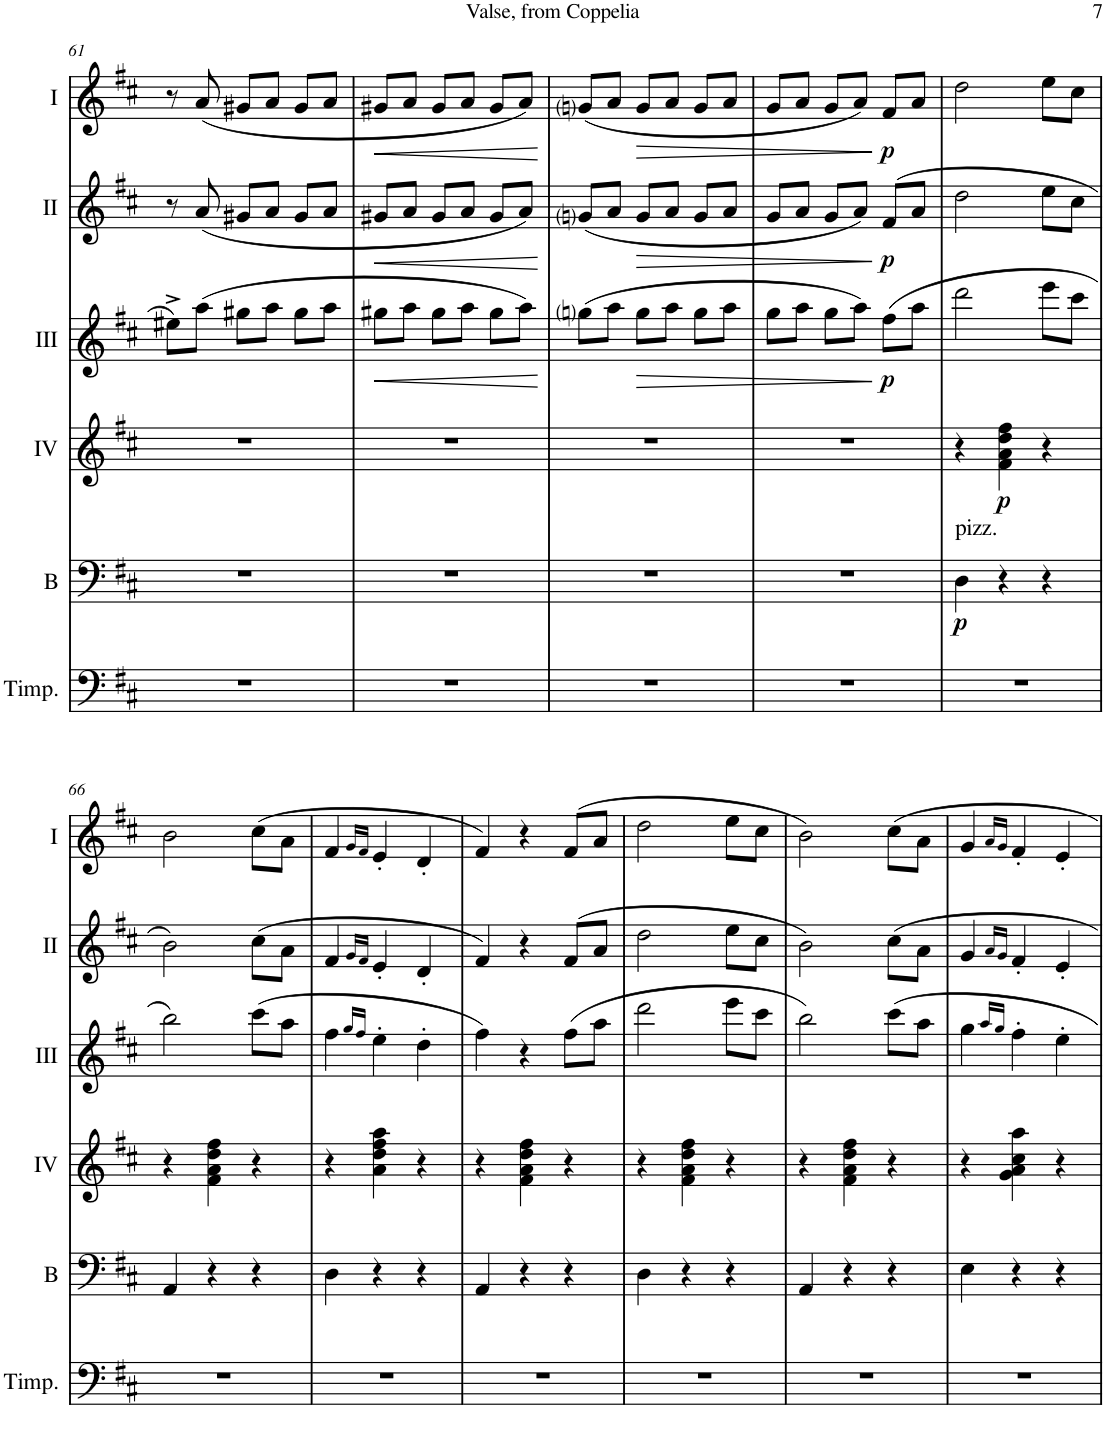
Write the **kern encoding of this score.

**kern	**kern	**dynam	**kern	**dynam	**kern	**dynam	**kern	**dynam	**kern	**dynam
*part6	*part5	*part5	*part4	*part4	*part3	*part3	*part2	*part2	*part1	*part1
*staff6	*staff5	*staff5	*staff4	*staff4	*staff3	*staff3	*staff2	*staff2	*staff1	*staff1
*I"Timpani	*I"Bass	*	*I"Acc. 4	*	*I"Acc. 3	*	*I"Acc. 2	*	*I"Acc. 1	*
*I'Timp.	*I'B	*	*	*	*	*	*	*	*	*
!!LO:PB:g=z
*clefF4	*clefF4	*	*clefG2	*	*clefG2	*	*clefG2	*	*clefG2	*
*	*Trd7c12	*	*Trd7c12	*	*Trd7c12	*	*	*	*	*
*k[f#c#]	*k[f#c#]	*	*k[f#c#]	*	*k[f#c#]	*	*k[f#c#]	*	*k[f#c#]	*
*M3/4	*M3/4	*	*M3/4	*	*M3/4	*	*M3/4	*	*M3/4	*
=61	=61	=61	=61	=61	=61	=61	=61	=61	=61	=61
2.r	2.r	.	2.r	.	8ee#X^\L	.	8r	.	8r	.
.	.	.	.	.	(8aa\J	.	(8a/	.	(8a/	.
.	.	.	.	.	8gg#X\L	.	8g#X/L	.	8g#X/L	.
.	.	.	.	.	8aa\J	.	8a/J	.	8a/J	.
.	.	.	.	.	8gg#\L	.	8g#/L	.	8g#/L	.
.	.	.	.	.	8aa\J	.	8a/J	.	8a/J	.
=62	=62	=62	=62	=62	=62	=62	=62	=62	=62	=62
!	!	!	!	!	!	!LO:HP:b	!	!LO:HP:b	!	!LO:HP:b
2.r	2.r	.	2.r	.	8gg#X\L	<	8g#X/L	<	8g#X/L	<
.	.	.	.	.	8aa\J	.	8a/J	.	8a/J	.
.	.	.	.	.	8gg#\L	.	8g#/L	.	8g#/L	.
.	.	.	.	.	8aa\J	.	8a/J	.	8a/J	.
.	.	.	.	.	8gg#\L	.	8g#/L	.	8g#/L	.
.	.	.	.	.	8aa\J)	.	8a/J)	.	8a/J)	.
.	.	.	.	.	.	[	.	[	.	[
=63	=63	=63	=63	=63	=63	=63	=63	=63	=63	=63
2.r	2.r	.	2.r	.	(8ggni\L	.	(8gni/L	.	(8gni/L	.
.	.	.	.	.	8aa\J	.	8a/J	.	8a/J	.
!	!	!	!	!	!	!LO:HP:b	!	!LO:HP:b	!	!LO:HP:b
.	.	.	.	.	8gg\L	>	8g/L	>	8g/L	>
.	.	.	.	.	8aa\J	.	8a/J	.	8a/J	.
.	.	.	.	.	8gg\L	.	8g/L	.	8g/L	.
.	.	.	.	.	8aa\J	.	8a/J	.	8a/J	.
=64	=64	=64	=64	=64	=64	=64	=64	=64	=64	=64
2.r	2.r	.	2.r	.	8gg\L	.	8g/L	.	8g/L	.
.	.	.	.	.	8aa\J	.	8a/J	.	8a/J	.
.	.	.	.	.	8gg\L	.	8g/L	.	8g/L	.
.	.	.	.	.	8aa\J)	.	8a/J)	.	8a/J)	.
!	!	!	!	!	!	!LO:DY:n=1:b	!	!LO:DY:n=1:b	!	!LO:DY:n=1:b
.	.	.	.	.	(8ff#\L	] p	(8f#/L	] p	8f#/L	] p
.	.	.	.	.	8aa\J	.	8a/J	.	8a/J	.
=65	=65	=65	=65	=65	=65	=65	=65	=65	=65	=65
!	!LO:TX:a:t=pizz.	!	!	!	!	!	!	!	!	!
!	!	!LO:DY:b	!	!	!	!	!	!	!	!
2.r	4D\	p	4r	.	2ddd\	.	2dd\	.	2dd\	.
!	!	!	!	!LO:DY:b	!	!	!	!	!	!
.	4r	.	4f#\ 4a\ 4dd\ 4ff#\	p	.	.	.	.	.	.
.	4r	.	4r	.	8eee\L	.	8ee\L	.	8ee\L	.
.	.	.	.	.	8ccc#\J	.	8cc#\J	.	8cc#\J	.
!!LO:LB:g=z
=66	=66	=66	=66	=66	=66	=66	=66	=66	=66	=66
2.r	4AA/	.	4r	.	2bb\)	.	2b\)	.	2b\	.
.	4r	.	4f#\ 4a\ 4dd\ 4ff#\	.	.	.	.	.	.	.
.	4r	.	4r	.	(8ccc#\L	.	(8cc#\L	.	(8cc#\L	.
.	.	.	.	.	8aa\J	.	8a\J	.	8a\J	.
=67	=67	=67	=67	=67	=67	=67	=67	=67	=67	=67
2.r	4D\	.	4r	.	4ff#\	.	4f#/	.	4f#/	.
.	.	.	.	.	16qgg/LL	.	16qg/LL	.	16qg/LL	.
.	.	.	.	.	16qff#/JJ	.	16qf#/JJ	.	16qf#/JJ	.
.	4r	.	4a\ 4dd\ 4ff#\ 4aa\	.	4ee'\	.	4e'/	.	4e'/	.
.	4r	.	4r	.	4dd'\	.	4d'/	.	4d'/	.
=68	=68	=68	=68	=68	=68	=68	=68	=68	=68	=68
2.r	4AA/	.	4r	.	4ff#\)	.	4f#/)	.	4f#/)	.
.	4r	.	4f#\ 4a\ 4dd\ 4ff#\	.	4r	.	4r	.	4r	.
.	4r	.	4r	.	(8ff#\L	.	(8f#/L	.	(8f#/L	.
.	.	.	.	.	8aa\J	.	8a/J	.	8a/J	.
=69	=69	=69	=69	=69	=69	=69	=69	=69	=69	=69
2.r	4D\	.	4r	.	2ddd\	.	2dd\	.	2dd\	.
.	4r	.	4f#\ 4a\ 4dd\ 4ff#\	.	.	.	.	.	.	.
.	4r	.	4r	.	8eee\L	.	8ee\L	.	8ee\L	.
.	.	.	.	.	8ccc#\J	.	8cc#\J	.	8cc#\J	.
=70	=70	=70	=70	=70	=70	=70	=70	=70	=70	=70
2.r	4AA/	.	4r	.	2bb\)	.	2b\)	.	2b\)	.
.	4r	.	4f#\ 4a\ 4dd\ 4ff#\	.	.	.	.	.	.	.
.	4r	.	4r	.	8ccc#\L	.	8cc#\L	.	8cc#\L	.
.	.	.	.	.	8aa\J	.	8a\J	.	8a\J	.
=71	=71	=71	=71	=71	=71	=71	=71	=71	=71	=71
2.r	4E\	.	4r	.	4gg\	.	4g/	.	4g/	.
.	.	.	.	.	16qaa/LL	.	16qa/LL	.	16qa/LL	.
.	.	.	.	.	16qgg/JJ	.	16qg/JJ	.	16qg/JJ	.
.	4r	.	4g\ 4a\ 4cc#\ 4aa\	.	4ff#'\	.	4f#'/	.	4f#'/	.
.	4r	.	4r	.	4ee'\	.	4e'/	.	4e'/	.
=	=	=	=	=	=	=	=	=	=	=
*-	*-	*-	*-	*-	*-	*-	*-	*-	*-	*-
